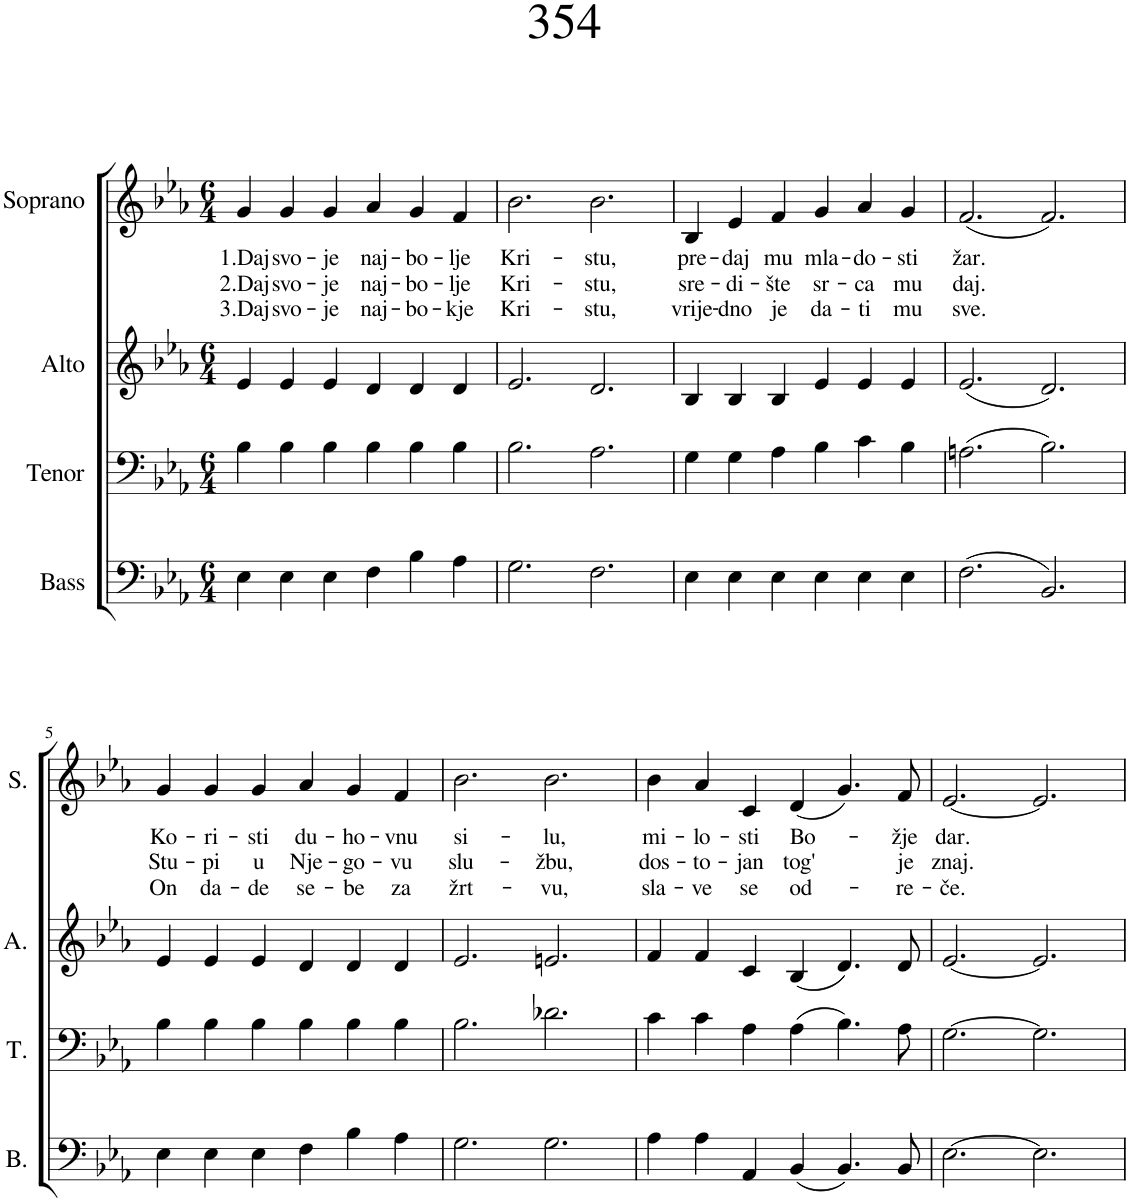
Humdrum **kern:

**kern	**kern	**kern	**kern	**text	**text	**text
*part4	*part3	*part2	*part1	*part1	*part1	*part1
*staff4	*staff3	*staff2	*staff1	*staff1	*staff1	*staff1
*I"Bass	*I"Tenor	*I"Alto	*I"Soprano	*	*	*
*I'B.	*I'T.	*I'A.	*I'S.	*	*	*
*clefF4	*clefF4	*clefG2	*clefG2	*	*	*
*k[b-e-a-]	*k[b-e-a-]	*k[b-e-a-]	*k[b-e-a-]	*	*	*
*M6/4	*M6/4	*M6/4	*M6/4	*	*	*
=1	=1	=1	=1	=1	=1	=1
!	!	!	!	!LO:LY:b	!LO:LY:b	!LO:LY:b
4E-\	4B-\	4e-/	4g/	1.Daj	2.Daj	3.Daj
!	!	!	!	!LO:LY:b	!LO:LY:b	!LO:LY:b
4E-\	4B-\	4e-/	4g/	svo-	svo-	svo-
!	!	!	!	!LO:LY:b	!LO:LY:b	!LO:LY:b
4E-\	4B-\	4e-/	4g/	-je	-je	-je
!	!	!	!	!LO:LY:b	!LO:LY:b	!LO:LY:b
4F\	4B-\	4d/	4a-/	naj-	naj-	naj-
!	!	!	!	!LO:LY:b	!LO:LY:b	!LO:LY:b
4B-\	4B-\	4d/	4g/	-bo-	-bo-	-bo-
!	!	!	!	!LO:LY:b	!LO:LY:b	!LO:LY:b
4A-\	4B-\	4d/	4f/	-lje	-lje	-kje
=2	=2	=2	=2	=2	=2	=2
!	!	!	!	!LO:LY:b	!LO:LY:b	!LO:LY:b
2.G\	2.B-\	2.e-/	2.b-\	Kri-	Kri-	Kri-
!	!	!	!	!LO:LY:b	!LO:LY:b	!LO:LY:b
2.F\	2.A-\	2.d/	2.b-\	-stu,	-stu,	-stu,
=3	=3	=3	=3	=3	=3	=3
!	!	!	!	!LO:LY:b	!LO:LY:b	!LO:LY:b
4E-\	4G\	4B-/	4B-/	pre-	sre-	vrije-
!	!	!	!	!LO:LY:b	!LO:LY:b	!LO:LY:b
4E-\	4G\	4B-/	4e-/	-daj	-di-	-dno
!	!	!	!	!LO:LY:b	!LO:LY:b	!LO:LY:b
4E-\	4A-\	4B-/	4f/	mu	-šte	je
!	!	!	!	!LO:LY:b	!LO:LY:b	!LO:LY:b
4E-\	4B-\	4e-/	4g/	mla-	sr-	da-
!	!	!	!	!LO:LY:b	!LO:LY:b	!LO:LY:b
4E-\	4c\	4e-/	4a-/	-do-	-ca	-ti
!	!	!	!	!LO:LY:b	!LO:LY:b	!LO:LY:b
4E-\	4B-\	4e-/	4g/	-sti	mu	mu
=4	=4	=4	=4	=4	=4	=4
!	!	!	!	!LO:LY:b	!LO:LY:b	!LO:LY:b
(2.F\	(2.An\	(2.e-/	(2.f/	žar.	daj.	sve.
2.BB-/)	2.B-\)	2.d/)	2.f/)	.	.	.
!!LO:LB:g=z
=5	=5	=5	=5	=5	=5	=5
!	!	!	!	!LO:LY:b	!LO:LY:b	!LO:LY:b
4E-\	4B-\	4e-/	4g/	Ko-	Stu-	On
!	!	!	!	!LO:LY:b	!LO:LY:b	!LO:LY:b
4E-\	4B-\	4e-/	4g/	-ri-	-pi	da-
!	!	!	!	!LO:LY:b	!LO:LY:b	!LO:LY:b
4E-\	4B-\	4e-/	4g/	-sti	u	-de
!	!	!	!	!LO:LY:b	!LO:LY:b	!LO:LY:b
4F\	4B-\	4d/	4a-/	du-	Nje-	se-
!	!	!	!	!LO:LY:b	!LO:LY:b	!LO:LY:b
4B-\	4B-\	4d/	4g/	-ho-	-go-	-be
!	!	!	!	!LO:LY:b	!LO:LY:b	!LO:LY:b
4A-\	4B-\	4d/	4f/	-vnu	-vu	za
=6	=6	=6	=6	=6	=6	=6
!	!	!	!	!LO:LY:b	!LO:LY:b	!LO:LY:b
2.G\	2.B-\	2.e-/	2.b-\	si-	slu-	žrt-
!	!	!	!	!LO:LY:b	!LO:LY:b	!LO:LY:b
2.G\	2.d-X\	2.en/	2.b-\	-lu,	-žbu,	-vu,
=7	=7	=7	=7	=7	=7	=7
!	!	!	!	!LO:LY:b	!LO:LY:b	!LO:LY:b
4A-\	4c\	4f/	4b-\	mi-	dos-	sla-
!	!	!	!	!LO:LY:b	!LO:LY:b	!LO:LY:b
4A-\	4c\	4f/	4a-/	-lo-	-to-	-ve
!	!	!	!	!LO:LY:b	!LO:LY:b	!LO:LY:b
4AA-/	4A-\	4c/	4c/	-sti	-jan	se
!	!	!	!	!LO:LY:b	!LO:LY:b	!LO:LY:b
(4BB-/	(4A-\	(4B-/	(4d/	Bo-	tog'	od-
4.BB-/)	4.B-\)	4.d/)	4.g/)	.	.	.
!	!	!	!	!LO:LY:b	!LO:LY:b	!LO:LY:b
8BB-/	8A-\	8d/	8f/	-žje	je	-re-
=8	=8	=8	=8	=8	=8	=8
!	!	!	!	!LO:LY:b	!LO:LY:b	!LO:LY:b
[2.E-\	[2.G\	[2.e-/	[2.e-/	dar.	znaj.	-če.
2.E-\]	2.G\]	2.e-/]	2.e-/]	.	.	.
=	=	=	=	=	=	=
*-	*-	*-	*-	*-	*-	*-
